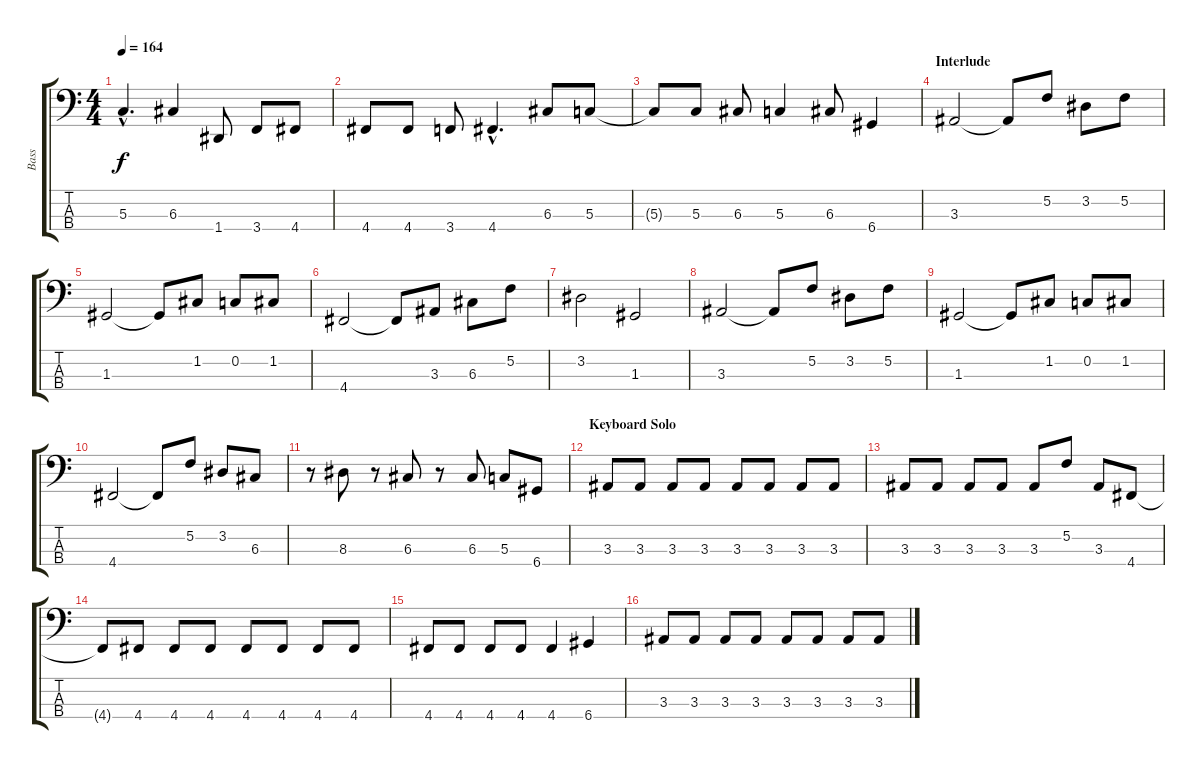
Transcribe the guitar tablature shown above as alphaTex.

\track ("Bass" "Bass") {instrument slapbass2}
\staff {score tabs}
\tuning (F2 C2 G1 D1) {hide}
\ts (4 4)
\tempo 164
\clef f4
\ks c
5.3{hac t}.4{d dy f} 6.3.4 1.4.8 3.4.8 4.4.8 |
4.4.8 4.4.8 3.4.8 4.4{hac}.4{d} 6.3.8 5.3.8 |
5.3{t}.8 5.3.8 6.3.8 5.3.4 6.3.8 6.4.4 |
\section ("" "Interlude")
3.3.2 3.3{t}.8 5.2.8 3.2.8 5.2.8 |
1.3.2 1.3{t}.8 1.2.8 0.2.8 1.2.8 |
4.4.2 4.4{t}.8 3.3.8 6.3.8 5.2.8 |
3.2.2 1.3.2 |
3.3.2 3.3{t}.8 5.2.8 3.2.8 5.2.8 |
1.3.2 1.3{t}.8 1.2.8 0.2.8 1.2.8 |
4.4.2 4.4{t}.8 5.2.8 3.2.8 6.3.8 |
\section ("" "")
r.8 8.3.8 r.8 6.3.8 r.8 6.3.8 5.3.8 6.4.8 |
\section ("" "Keyboard Solo")
3.3.8 3.3.8 3.3.8 3.3.8 3.3.8 3.3.8 3.3.8 3.3.8 |
3.3.8 3.3.8 3.3.8 3.3.8 3.3.8 5.2.8 3.3.8 4.4.8 |
4.4{t}.8 4.4.8 4.4.8 4.4.8 4.4.8 4.4.8 4.4.8 4.4.8 |
4.4.8 4.4.8 4.4.8 4.4.8 4.4.4 6.4.4 |
3.3.8 3.3.8 3.3.8 3.3.8 3.3.8 3.3.8 3.3.8 3.3.8
